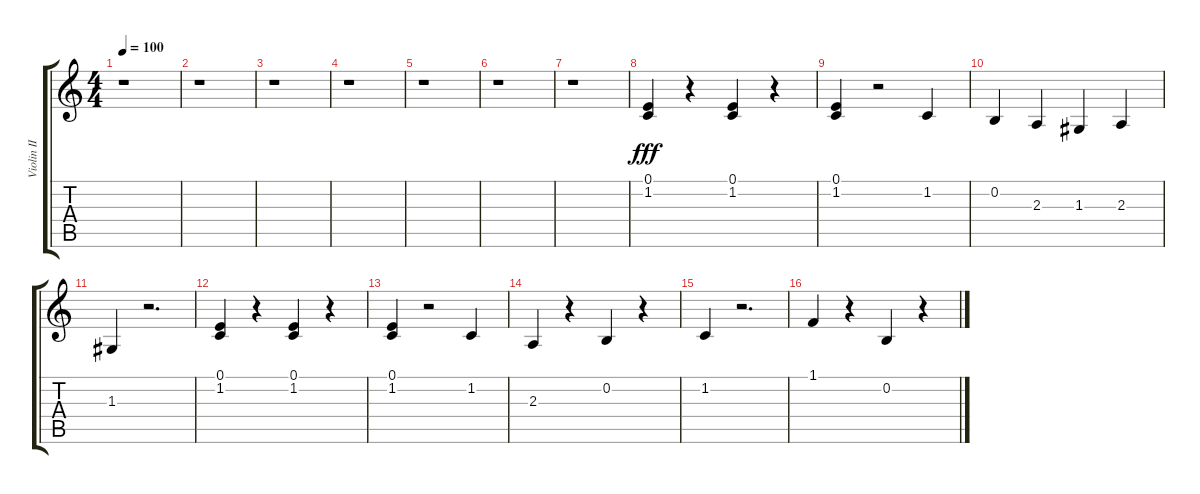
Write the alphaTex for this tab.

\track ("Violin II" "Violin II") {instrument stringensemble1}
\staff {score tabs}
\tuning (E4 B3 G3 D3 A2 E2) {hide}
\ts (4 4)
\tempo 100
\clef g2
\ks c
r.1{dy fff} |
r.1 |
r.1 |
r.1 |
r.1 |
r.1 |
r.1 |
(0.1 1.2).4 r.4 (0.1 1.2).4 r.4 |
(0.1 1.2).4 r.2 1.2.4 |
0.2.4 2.3.4 1.3.4 2.3.4 |
1.3.4 r.2{d} |
(0.1 1.2).4 r.4 (0.1 1.2).4 r.4 |
(0.1 1.2).4 r.2 1.2.4 |
2.3.4 r.4 0.2.4 r.4 |
1.2.4 r.2{d} |
1.1.4 r.4 0.2.4 r.4
